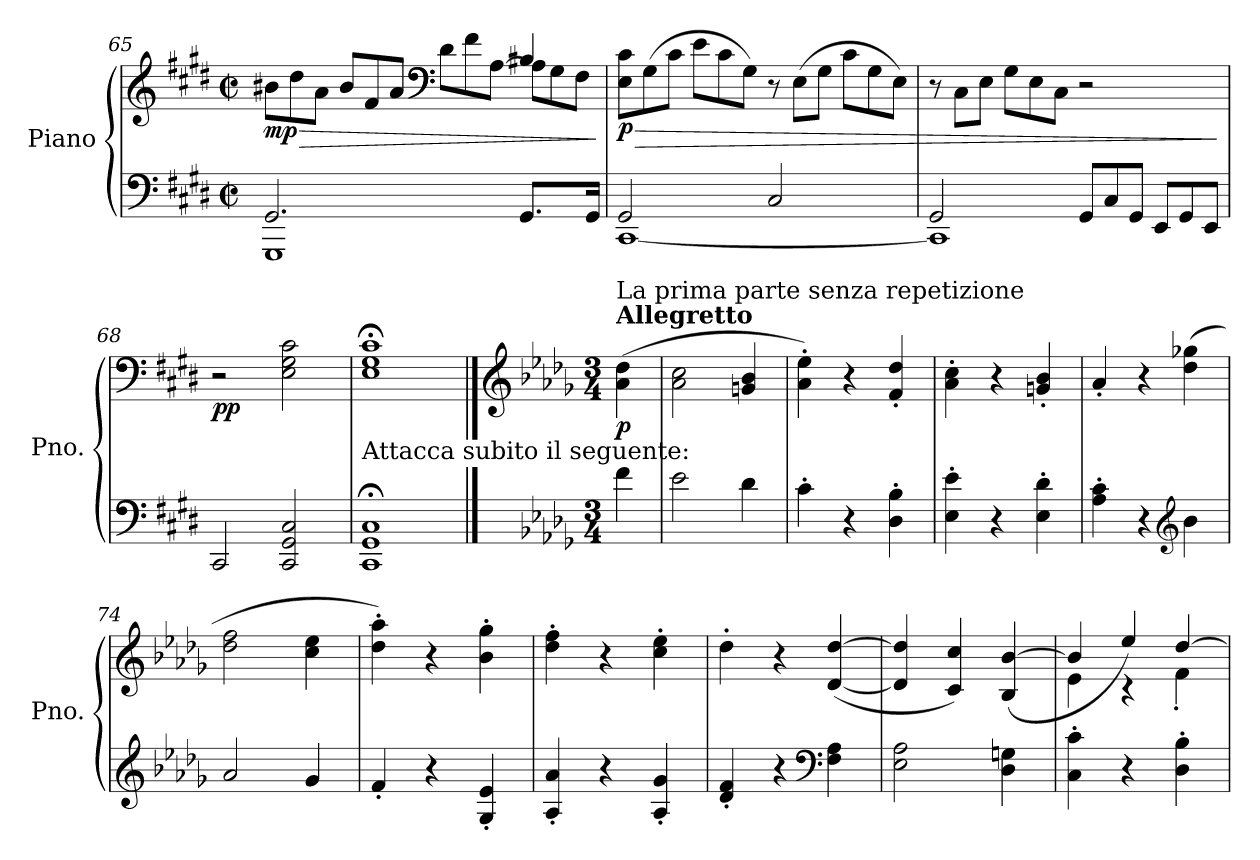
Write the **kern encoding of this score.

**kern	**kern	**dynam
*part1	*part1	*part1
*staff2	*staff1	*staff1/2
*I"Piano	*	*
*I'Pno.	*	*
!!LO:LB:g=z
*clefF4	*clefG2	*
*k[f#c#g#d#]	*k[f#c#g#d#]	*
*M2/2	*M2/2	*
*met(c|)	*met(c|)	*
=65	=65	=65
*^	*	*
!	!	!	!LO:HP:b
*	*	*^	*
*	*	*	*Xtuplet	*
!	!	!	!	!LO:DY:n=1:b
2.GG#/	1GGG#	4ryy	12b#X\L	> mp
.	.	.	12dd#\	.
.	.	.	12a\J	.
.	.	4raayy	12b#/L	.
.	.	.	12f#/	.
.	.	.	12a/J	.
*	*	*clefF4	*	*
.	.	4reyy	12d#\L	.
.	.	.	12f#\	.
.	.	.	[12A\J	.
8.GG#/L	.	4B#X/	12A\L]	.
.	.	.	12G#\	.
.	.	.	12F#\J	.
16GG#/Jk	.	.	.	.
*v	*v	*	*	*
*	*v	*v	*
.	.	]
=66	=66	=66
*^	*	*
!	!	!	!LO:HP:b
!	!	!	!LO:DY:n=1:b
2GG#/	[1CC#	12E\ 12c#\L	> p
.	.	(>12G#\	.
.	.	12c#\J	.
.	.	12e\L	.
.	.	12c#\	.
.	.	12G#\J)	.
2C#/	.	12r	.
.	.	(>12E\L	.
.	.	12G#\J	.
.	.	12c#\L	.
.	.	12G#\	.
.	.	12E\J)	.
=67	=67	=67	=67
2GG#/	1CC#]	12r	.
.	.	(>12C#\L	.
.	.	12E\J	.
.	.	12G#\L	.
.	.	12E\	.
.	.	12C#\J	.
*Xtuplet	*	*	*
12GG#/L	.	2r	.
12C#/	.	.	.
12GG#/J	.	.	.
12EE/L	.	.	.
12GG#/	.	.	.
12EE/J	.	.	.
*v	*v	*	*
.	.	]
=68	=68	=68
!	!	!LO:DY:b
2CC#/)	2r	pp
2CC#/ 2GG#/ 2C#/	2E\ 2G#\ 2c#\	.
=69	=69	=69
!LO:TX:a:t=Attacca subito il seguente&colon;	!	!
1CC#;< 1GG#;< 1C#;<	1E;< 1G#;< 1c#;<	.
!!LO:PB:g=z
==69X1	==69X1	==69X1
*	*clefG2	*
*k[b-e-a-d-g-]	*k[b-e-a-d-g-]	*
*M3/4	*M3/4	*
!	!LO:TX:a:B:t=Allegretto	!
!	!LO:TX:a:t=La prima parte senza repetizione	!
!	!	!LO:DY:b
4f\	(4a-\ 4dd-\	p
=70	=70	=70
2e-\	2a-\ 2cc\	.
4d-\	4gn/ 4b-/	.
=71	=71	=71
4c'\	4a-\' 4ee-\')	.
4r	4r	.
4D-\' 4B-\'	4f/' 4dd-/'	.
=72	=72	=72
4E-\' 4e-\'	4a-\' 4cc\'	.
4r	4r	.
4E-\' 4d-\'	4gn/' 4b-/'	.
=73	=73	=73
4A-\' 4c\'	4a-'/	.
4r	4r	.
*clefG2	*	*
4b-\	(4dd-\ 4gg-X\	.
=74	=74	=74
2a-/	2dd-\ 2ff\	.
4g-/	4cc\ 4ee-\	.
=75	=75	=75
4f'/	4dd-\' 4aa-\')	.
4r	4r	.
4G-/' 4e-/'	4b-\' 4gg-\'	.
=76	=76	=76
4A-/' 4a-/'	4dd-\' 4ff\'	.
4r	4r	.
4A-/' 4g-/'	4cc\' 4ee-\'	.
=77	=77	=77
4d-/' 4f/'	4dd-'\	.
4r	4r	.
*clefF4	*	*
4F\ 4A-\	([4d-/ [4dd-/	.
=78	=78	=78
2E-\ 2A-\	4d-/] 4dd-/]	.
.	4c/ 4cc/)	.
4D-\ 4Gn\	(>4B-/ [4b-/	.
!!LO:LB:g=z
=79	=79	=79
*	*^	*
4C\' 4c\'	4b-/]	4e-\	.
4r	4ee-/)	4r	.
4D-\' 4B-\'	[4dd-/	4f'\	.
*	*v	*v	*
=	=	=
*-	*-	*-
